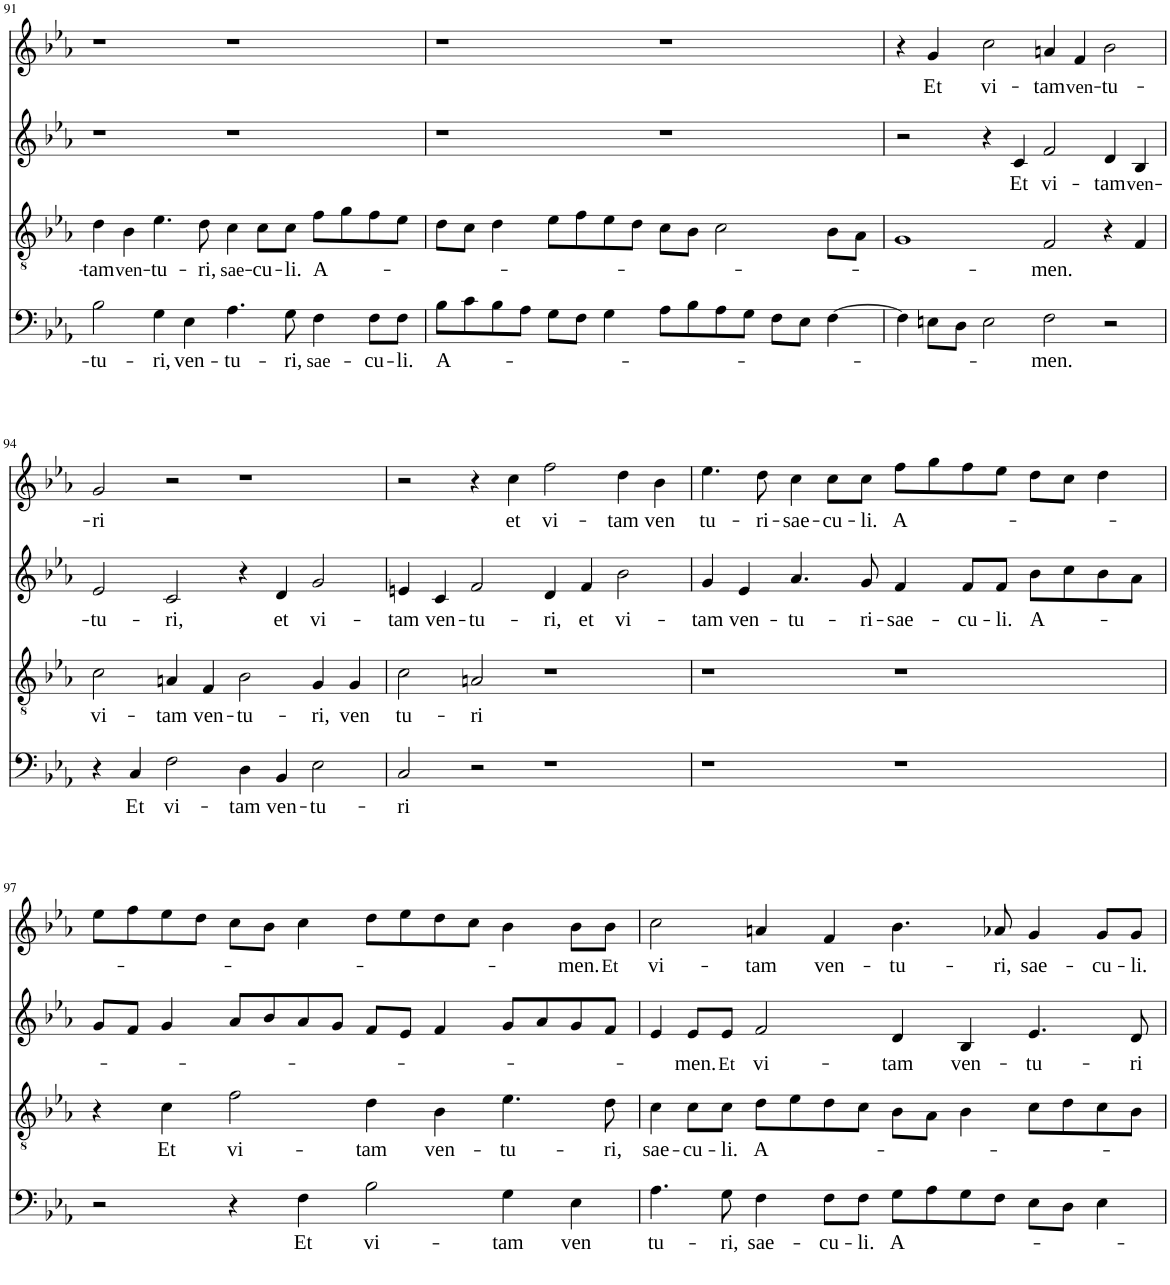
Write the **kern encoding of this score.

**kern	**text	**kern	**text	**kern	**text	**kern	**text
*part4	*part4	*part3	*part3	*part2	*part2	*part1	*part1
*staff4	*staff4	*staff3	*staff3	*staff2	*staff2	*staff1	*staff1
*I"B	*	*I"T	*	*I"A	*	*I"S	*
!!LO:PB:g=z
*clefF4	*	*clefGv2	*	*clefG2	*	*clefG2	*
*k[b-e-a-]	*	*k[b-e-a-]	*	*k[b-e-a-]	*	*k[b-e-a-]	*
*M4/2	*	*M4/2	*	*M4/2	*	*M4/2	*
=91	=91	=91	=91	=91	=91	=91	=91
!	!LO:LY:b	!	!LO:LY:b	!	!	!	!
2B-\	tu-	4d\	tam	1r	.	1r	.
!	!	!	!LO:LY:b	!	!	!	!
.	.	4B-\	ven-	.	.	.	.
!	!LO:LY:b	!	!LO:LY:b	!	!	!	!
4G\	ri,	4.e-\	tu-	.	.	.	.
!	!LO:LY:b	!	!	!	!	!	!
4E-\	ven-	.	.	.	.	.	.
!	!	!	!LO:LY:b	!	!	!	!
.	.	8d\	ri,	.	.	.	.
!	!LO:LY:b	!	!LO:LY:b	!	!	!	!
4.A-\	tu-	4c\	sae-	1r	.	1r	.
!	!	!	!LO:LY:b	!	!	!	!
.	.	8c\L	cu-	.	.	.	.
!	!LO:LY:b	!	!LO:LY:b	!	!	!	!
8G\	ri,	8c\J	li.	.	.	.	.
!	!LO:LY:b	!	!LO:LY:b	!	!	!	!
4F\	sae-	8f\L	A-	.	.	.	.
.	.	8g\	.	.	.	.	.
!	!LO:LY:b	!	!	!	!	!	!
8F\L	cu-	8f\	.	.	.	.	.
!	!LO:LY:b	!	!	!	!	!	!
8F\J	li.	8e-\J	.	.	.	.	.
=92	=92	=92	=92	=92	=92	=92	=92
!	!LO:LY:b	!	!	!	!	!	!
8B-\L	A-	8d\L	.	1r	.	1r	.
8c\	.	8c\J	.	.	.	.	.
8B-\	.	4d\	.	.	.	.	.
8A-\J	.	.	.	.	.	.	.
8G\L	.	8e-\L	.	.	.	.	.
8F\J	.	8f\	.	.	.	.	.
4G\	.	8e-\	.	.	.	.	.
.	.	8d\J	.	.	.	.	.
8A-\L	.	8c\L	.	1r	.	1r	.
8B-\	.	8B-\J	.	.	.	.	.
8A-\	.	2c\	.	.	.	.	.
8G\J	.	.	.	.	.	.	.
8F\L	.	.	.	.	.	.	.
8E-\J	.	.	.	.	.	.	.
[4F\	.	8B-\L	.	.	.	.	.
.	.	8A-\J	.	.	.	.	.
=93	=93	=93	=93	=93	=93	=93	=93
4F\]	.	1G	.	2r	.	4r	.
!	!	!	!	!	!	!	!LO:LY:b
8En\L	.	.	.	.	.	4g/	Et
8D\J	.	.	.	.	.	.	.
!	!	!	!	!	!	!	!LO:LY:b
2E\	.	.	.	4r	.	2cc\	vi-
!	!	!	!	!	!LO:LY:b	!	!
.	.	.	.	4c/	Et	.	.
!	!LO:LY:b	!	!LO:LY:b	!	!LO:LY:b	!	!LO:LY:b
2F\	-men.	2F/	-men.	2f/	vi-	4an/	tam
!	!	!	!	!	!	!	!LO:LY:b
.	.	.	.	.	.	4f/	ven-
!	!	!	!	!	!LO:LY:b	!	!LO:LY:b
2r	.	4r	.	4d/	tam	2b-\	tu-
!	!	!	!	!	!LO:LY:b	!	!
.	.	4F/	.	4B-/	ven-	.	.
!!LO:LB:g=z
=94	=94	=94	=94	=94	=94	=94	=94
!	!	!	!LO:LY:b	!	!LO:LY:b	!	!LO:LY:b
4r	.	2c\	vi-	2e-/	tu-	2g/	ri
!	!LO:LY:b	!	!	!	!	!	!
4C/	Et	.	.	.	.	.	.
!	!LO:LY:b	!	!LO:LY:b	!	!LO:LY:b	!	!
2F\	vi-	4An/	tam	2c/	ri,	2r	.
!	!	!	!LO:LY:b	!	!	!	!
.	.	4F/	ven-	.	.	.	.
!	!LO:LY:b	!	!LO:LY:b	!	!	!	!
4D\	tam	2B-\	tu-	4r	.	1r	.
!	!LO:LY:b	!	!	!	!LO:LY:b	!	!
4BB-/	ven-	.	.	4d/	et	.	.
!	!LO:LY:b	!	!LO:LY:b	!	!LO:LY:b	!	!
2E-\	tu-	4G/	ri,	2g/	vi-	.	.
!	!	!	!LO:LY:b	!	!	!	!
.	.	4G/	ven	.	.	.	.
=95	=95	=95	=95	=95	=95	=95	=95
!	!LO:LY:b	!	!LO:LY:b	!	!LO:LY:b	!	!
2C/	ri	2c\	-tu-	4en/	tam	2r	.
!	!	!	!	!	!LO:LY:b	!	!
.	.	.	.	4c/	ven-	.	.
!	!	!	!LO:LY:b	!	!LO:LY:b	!	!
2r	.	2An/	ri	2f/	tu-	4r	.
!	!	!	!	!	!	!	!LO:LY:b
.	.	.	.	.	.	4cc\	et
!	!	!	!	!	!LO:LY:b	!	!LO:LY:b
1r	.	1r	.	4d/	-ri,	2ff\	vi-
!	!	!	!	!	!LO:LY:b	!	!
.	.	.	.	4f/	et	.	.
!	!	!	!	!	!LO:LY:b	!	!LO:LY:b
.	.	.	.	2b-\	vi-	4dd\	tam
!	!	!	!	!	!	!	!LO:LY:b
.	.	.	.	.	.	4b-\	ven
=96	=96	=96	=96	=96	=96	=96	=96
!	!	!	!	!	!LO:LY:b	!	!LO:LY:b
1r	.	1r	.	4g/	tam	4.ee-\	-tu-
!	!	!	!	!	!LO:LY:b	!	!
.	.	.	.	4e-/	ven-	.	.
!	!	!	!	!	!	!	!LO:LY:b
.	.	.	.	.	.	8dd\	ri-
!	!	!	!	!	!LO:LY:b	!	!LO:LY:b
.	.	.	.	4.a-/	-tu-	4cc\	sae-
!	!	!	!	!	!	!	!LO:LY:b
.	.	.	.	.	.	8cc\L	cu-
!	!	!	!	!	!LO:LY:b	!	!LO:LY:b
.	.	.	.	8g/	ri-	8cc\J	li.
!	!	!	!	!	!LO:LY:b	!	!LO:LY:b
1r	.	1r	.	4f/	sae-	8ff\L	A
.	.	.	.	.	.	8gg\	.
!	!	!	!	!	!LO:LY:b	!	!
.	.	.	.	8f/L	cu-	8ff\	.
!	!	!	!	!	!LO:LY:b	!	!
.	.	.	.	8f/J	li.	8ee-\J	.
!	!	!	!	!	!LO:LY:b	!	!
.	.	.	.	8b-\L	A-	8dd\L	.
.	.	.	.	8cc\	.	8cc\J	.
.	.	.	.	8b-\	.	4dd\	.
.	.	.	.	8a-\J	.	.	.
!!LO:LB:g=z
=97	=97	=97	=97	=97	=97	=97	=97
2r	.	4r	.	8g/L	.	8ee-\L	.
.	.	.	.	8f/J	.	8ff\	.
!	!	!	!LO:LY:b	!	!	!	!
.	.	4c\	Et	4g/	.	8ee-\	.
.	.	.	.	.	.	8dd\J	.
!	!	!	!LO:LY:b	!	!	!	!
4r	.	2f\	vi-	8a-/L	.	8cc\L	.
.	.	.	.	8b-/	.	8b-\J	.
!	!LO:LY:b	!	!	!	!	!	!
4F\	Et	.	.	8a-/	.	4cc\	.
.	.	.	.	8g/J	.	.	.
!	!LO:LY:b	!	!LO:LY:b	!	!	!	!
2B-\	vi-	4d\	tam	8f/L	.	8dd\L	.
.	.	.	.	8e-/J	.	8ee-\	.
!	!	!	!LO:LY:b	!	!	!	!
.	.	4B-\	ven-	4f/	.	8dd\	.
.	.	.	.	.	.	8cc\J	.
!	!LO:LY:b	!	!LO:LY:b	!	!	!	!
4G\	tam	4.e-\	-tu-	8g/L	.	4b-\	.
.	.	.	.	8a-/	.	.	.
!	!LO:LY:b	!	!	!	!	!	!LO:LY:b
4E-\	ven	.	.	8g/	.	8b-\L	men.
!	!	!	!LO:LY:b	!	!	!	!LO:LY:b
.	.	8d\	ri,	8f/J	.	8b-\J	Et
=98	=98	=98	=98	=98	=98	=98	=98
!	!LO:LY:b	!	!LO:LY:b	!	!	!	!LO:LY:b
4.A-\	-tu-	4c\	sae-	4e-/	.	2cc\	vi-
!	!	!	!LO:LY:b	!	!LO:LY:b	!	!
.	.	8c\L	cu-	8e-/L	men.	.	.
!	!LO:LY:b	!	!LO:LY:b	!	!LO:LY:b	!	!
8G\	ri,	8c\J	-li.	8e-/J	Et	.	.
!	!LO:LY:b	!	!LO:LY:b	!	!LO:LY:b	!	!LO:LY:b
4F\	sae-	8d\L	A	2f/	vi-	4an/	tam
.	.	8e-\	.	.	.	.	.
!	!LO:LY:b	!	!	!	!	!	!LO:LY:b
8F\L	cu-	8d\	.	.	.	4f/	ven-
!	!LO:LY:b	!	!	!	!	!	!
8F\J	li.	8c\J	.	.	.	.	.
!	!LO:LY:b	!	!	!	!LO:LY:b	!	!LO:LY:b
8G\L	A	8B-\L	.	4d/	tam	4.b-\	-tu-
8A-\	.	8A-\J	.	.	.	.	.
!	!	!	!	!	!LO:LY:b	!	!
8G\	.	4B-\	.	4B-/	ven-	.	.
!	!	!	!	!	!	!	!LO:LY:b
8F\J	.	.	.	.	.	8a-X/	ri,
!	!	!	!	!	!LO:LY:b	!	!LO:LY:b
8E-\L	.	8c\L	.	4.e-/	-tu-	4g/	sae-
8D\J	.	8d\	.	.	.	.	.
!	!	!	!	!	!	!	!LO:LY:b
4E-\	.	8c\	.	.	.	8g/L	cu-
!	!	!	!	!	!LO:LY:b	!	!LO:LY:b
.	.	8B-\J	.	8d/	ri	8g/J	li.
=	=	=	=	=	=	=	=
*-	*-	*-	*-	*-	*-	*-	*-
